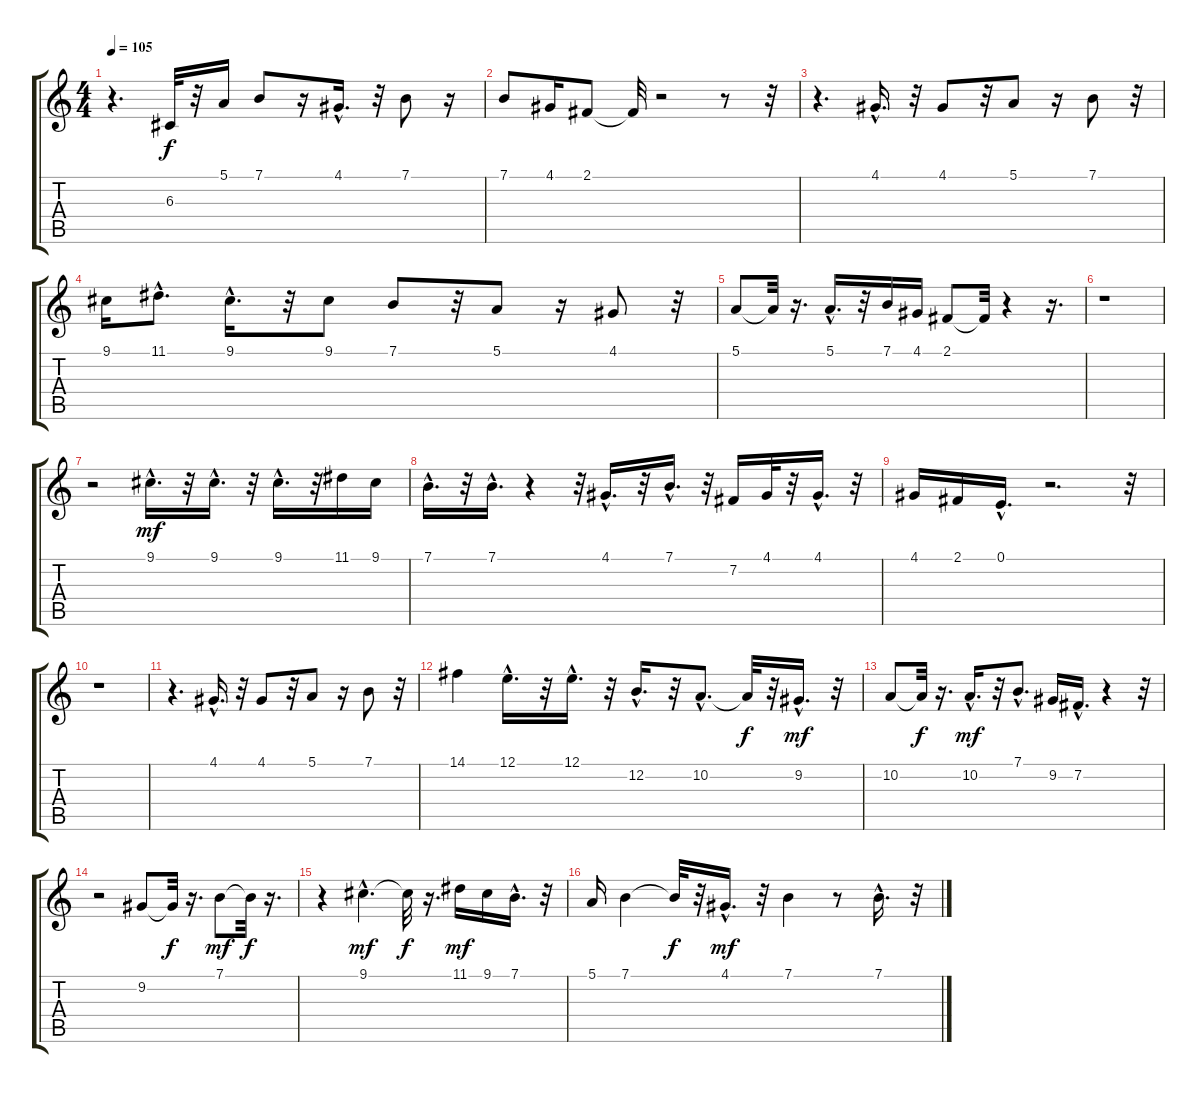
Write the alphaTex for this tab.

\track "" {instrument lead3calliope}
\staff {score tabs}
\tuning (E4 B3 G3 D3 A2 E2) {hide}
\ts (4 4)
\tempo 105
\clef g2
\ks c
r.4{d dy mf} 6.3.32{dy f} r.32 5.1.16 7.1.8 r.16 4.1{hac}.16{d} r.32 7.1.8 r.16 |
7.1.8 4.1.16 2.1.8 2.1{t}.32 r.2 r.8 r.32 |
r.4{d} 4.1{hac}.16{d} r.32 4.1.8 r.32 5.1.8 r.16 7.1.8 r.32 |
9.1.16 11.1{hac}.8{d} 9.1{hac}.16{d} r.32 9.1.8 7.1.8 r.32 5.1.8 r.16 4.1.8 r.32 |
5.1.8 5.1{t}.32 r.16{d} 5.1{hac}.16{d} r.32 7.1.16 4.1.16 2.1.8 2.1{t}.32 r.4 r.16{d} |
r.1 |
r.2 9.1{hac}.16{d dy mf} r.32 9.1{hac}.16{d} r.32 9.1{hac}.16{d} r.32 11.1.16 9.1.16 |
7.1{hac}.16{d} r.32 7.1{hac}.16{d} r.4 r.32 4.1{hac}.16{d} r.32 7.1{hac}.16{d} r.32 7.2.16 4.1.32 r.32 4.1{hac}.16{d} r.32 |
4.1.16 2.1.16 0.1{hac}.16{d} r.2{d} r.32 |
r.1 |
r.4{d} 4.1{hac}.16{d} r.32 4.1.8 r.32 5.1.8 r.16 7.1.8 r.32 |
14.1.4 12.1{hac}.16{d} r.32 12.1{hac}.16{d} r.32 12.2{hac}.16{d} r.32 10.2{hac}.8{d} 10.2{t}.32{dy f} r.32 9.2{hac}.16{d dy mf} r.32 |
10.2.8 10.2{t}.32{dy f} r.16{d} 10.2{hac}.16{d dy mf} r.32 7.1{hac}.8{d} 9.2.16 7.2{hac}.16{d} r.4 r.32 |
r.2 9.2.8 9.2{t}.32{dy f} r.16{d} 7.1.8{dy mf} 7.1{t}.32{dy f} r.16{d} |
r.4 9.1{hac}.4{d dy mf} 9.1{t}.32{dy f} r.16{d} 11.1.16{dy mf} 9.1.16 7.1{hac}.16{d} r.32 |
5.1.16 7.1.4 7.1{t}.32{dy f} r.32 4.1{hac}.16{d dy mf} r.32 7.1.4 r.8 7.1{hac}.16{d} r.32
